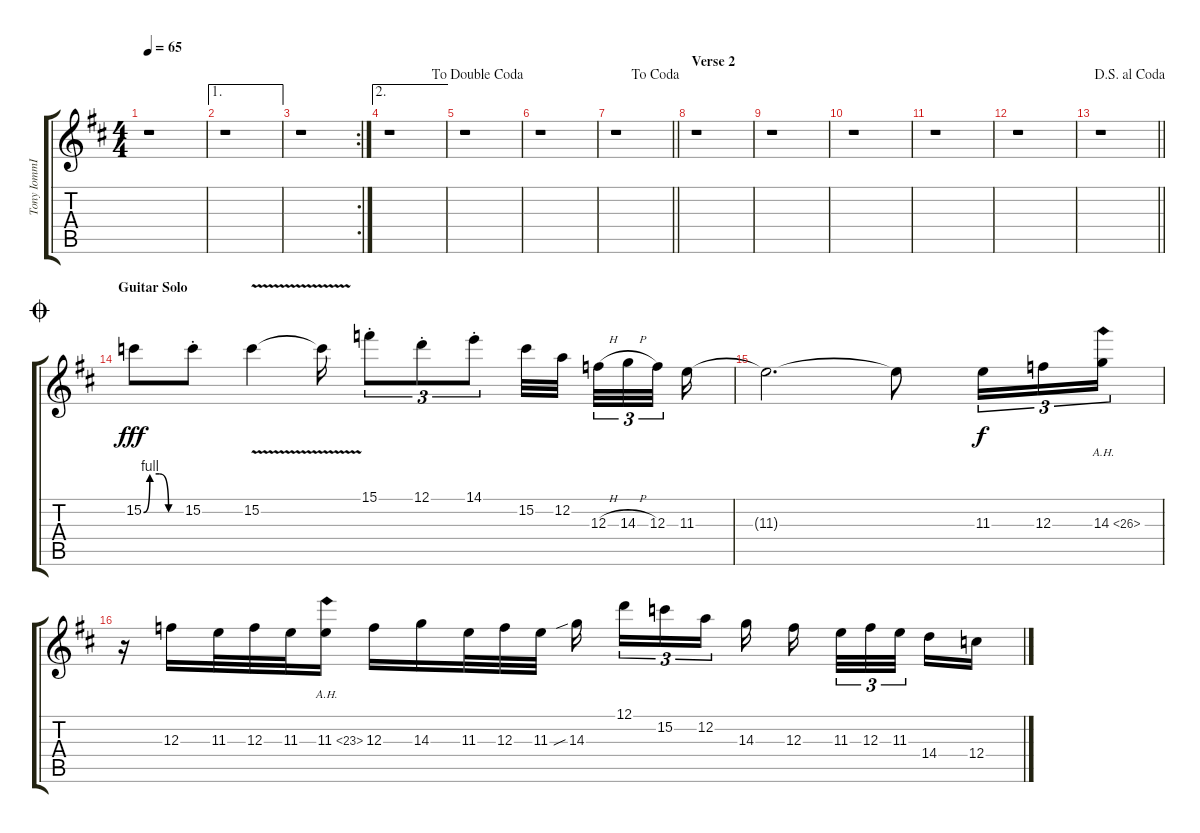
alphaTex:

\track ("Tony IommI Lead" "Tony IommI") {instrument overdrivenguitar}
\staff {score tabs}
\tuning (D4 A3 F3 C3 G2 D2) {hide}
\ts (4 4)
\tempo 65
\clef g2
\ks d
r.1{dy f} |
\ae 1
r.1 |
\rc 2
r.1 |
\ae 2
r.1 |
\jump dadoublecoda
r.1 |
r.1 |
\jump dacoda
\barLineRight lightlight
r.1 |
\section ("" "Verse 2")
r.1 |
r.1 |
r.1 |
r.1 |
r.1 |
\jump dalsegnoalcoda
\barLineRight lightlight
r.1 |
\section ("" "Guitar Solo")
\jump coda
15.2{be (custom 0 0 10 4 25 4 40 0 60 0)}.8{dy fff} 15.2{st}.8 15.2{v}.4 15.2{t}.16 15.1{st}.8{tu (3 2)} 12.1{st}.8{tu (3 2)} 14.1{st}.8{tu (3 2)} 15.2.32 12.2.32{beam splitsecondary} 12.3{h}.32{tu (3 2)} 14.3{h}.32{tu (3 2)} 12.3.32{tu (3 2) beam splitsecondary} 11.3.16 |
11.3{t}.2{d} 11.3{t}.8 11.3.16{tu (3 2) dy f} 12.3.16{tu (3 2)} 14.3{ah 12}.16{tu (3 2)} |
r.16 12.3.16 11.3.32 12.3.32 11.3.32 11.3{ah 12}.16 12.3.16 14.3.16 11.3.32 12.3.32 11.3.32 14.3{sib}.16{beam splitsecondary} 12.1.16{tu (3 2)} 15.2.16{tu (3 2)} 12.2.16{tu (3 2) beam splitsecondary} 14.3.16 12.3.16{beam splitsecondary} 11.3.32{tu (3 2)} 12.3.32{tu (3 2)} 11.3.32{tu (3 2) beam splitsecondary} 14.4.16 12.4.16
